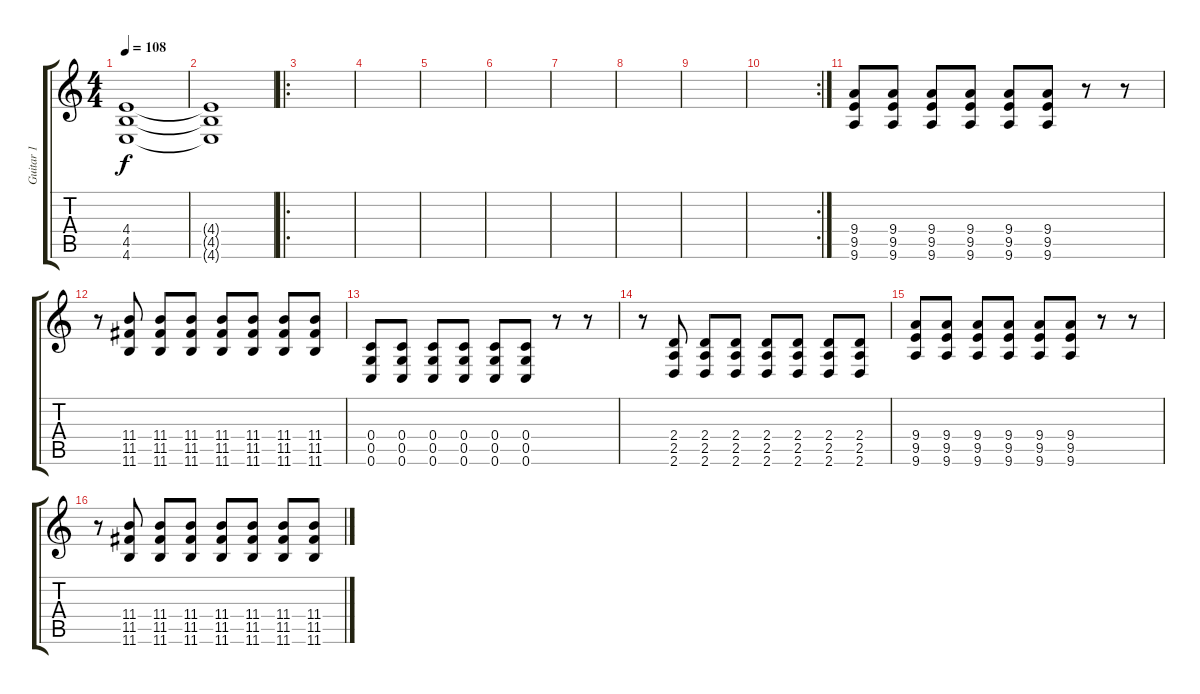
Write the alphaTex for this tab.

\track ("Guitar 1" "Guitar 1") {instrument distortionguitar}
\staff {score tabs}
\tuning (D4 A3 F3 C3 G2 C2) {hide}
\ts (4 4)
\tempo 108
\clef g2
\ks c
(4.4{t} 4.5{t} 4.6{t}).1{dy f} |
(4.4{t} 4.5{t} 4.6{t}).1 |
\ro
|
|
|
|
|
|
|
\rc 2
|
(9.4 9.5 9.6).8{volume 16} (9.4 9.5 9.6).8 (9.4 9.5 9.6).8 (9.4 9.5 9.6).8 (9.4 9.5 9.6).8 (9.4 9.5 9.6).8 r.8 r.8 |
r.8 (11.4 11.5 11.6).8 (11.4 11.5 11.6).8 (11.4 11.5 11.6).8 (11.4 11.5 11.6).8 (11.4 11.5 11.6).8 (11.4 11.5 11.6).8 (11.4 11.5 11.6).8 |
(0.4 0.5 0.6).8 (0.4 0.5 0.6).8 (0.4 0.5 0.6).8 (0.4 0.5 0.6).8 (0.4 0.5 0.6).8 (0.4 0.5 0.6).8 r.8 r.8 |
r.8 (2.4 2.5 2.6).8 (2.4 2.5 2.6).8 (2.4 2.5 2.6).8 (2.4 2.5 2.6).8 (2.4 2.5 2.6).8 (2.4 2.5 2.6).8 (2.4 2.5 2.6).8 |
(9.4 9.5 9.6).8{volume 16} (9.4 9.5 9.6).8 (9.4 9.5 9.6).8 (9.4 9.5 9.6).8 (9.4 9.5 9.6).8 (9.4 9.5 9.6).8 r.8 r.8 |
r.8 (11.4 11.5 11.6).8 (11.4 11.5 11.6).8 (11.4 11.5 11.6).8 (11.4 11.5 11.6).8 (11.4 11.5 11.6).8 (11.4 11.5 11.6).8 (11.4 11.5 11.6).8
